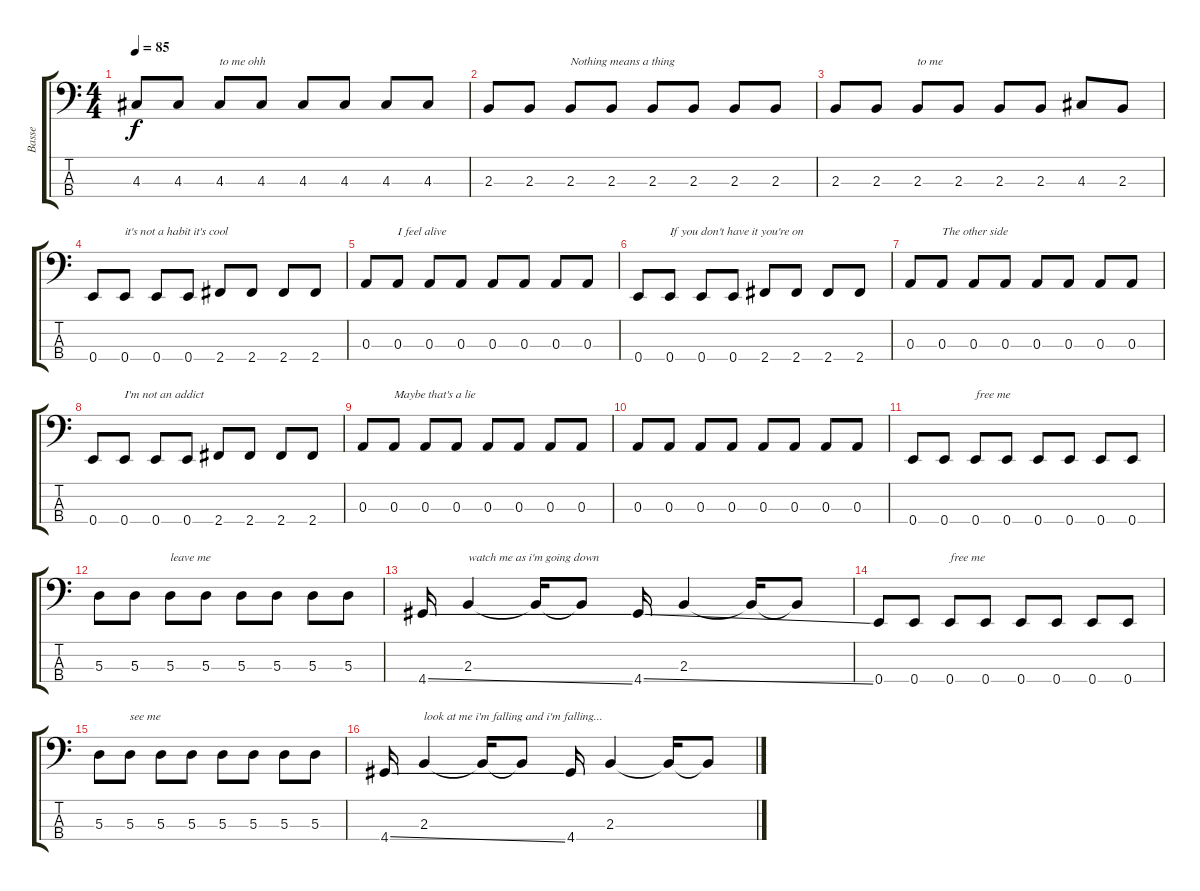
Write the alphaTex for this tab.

\track ("Basse" "Basse") {instrument electricbassfinger}
\staff {score tabs}
\tuning (G2 D2 A1 E1) {hide}
\ts (4 4)
\tempo 85
\clef f4
\ks c
4.3.8{dy f} 4.3.8 4.3.8{txt "to me ohh"} 4.3.8 4.3.8 4.3.8 4.3.8 4.3.8 |
2.3.8 2.3.8 2.3.8{txt "Nothing means a thing "} 2.3.8 2.3.8 2.3.8 2.3.8 2.3.8 |
2.3.8 2.3.8 2.3.8{txt "to me"} 2.3.8 2.3.8 2.3.8 4.3.8 2.3.8 |
0.4.8 0.4.8{txt "it's not a habit it's cool"} 0.4.8 0.4.8 2.4.8 2.4.8 2.4.8 2.4.8 |
0.3.8 0.3.8{txt "I feel alive"} 0.3.8 0.3.8 0.3.8 0.3.8 0.3.8 0.3.8 |
0.4.8 0.4.8{txt "If you don't have it you're on"} 0.4.8 0.4.8 2.4.8 2.4.8 2.4.8 2.4.8 |
0.3.8 0.3.8{txt "The other side"} 0.3.8 0.3.8 0.3.8 0.3.8 0.3.8 0.3.8 |
0.4.8 0.4.8{txt "I'm not an addict"} 0.4.8 0.4.8 2.4.8 2.4.8 2.4.8 2.4.8 |
0.3.8 0.3.8{txt "Maybe that's a lie"} 0.3.8 0.3.8 0.3.8 0.3.8 0.3.8 0.3.8 |
0.3.8 0.3.8 0.3.8 0.3.8 0.3.8 0.3.8 0.3.8 0.3.8 |
0.4.8 0.4.8 0.4.8{txt "free me"} 0.4.8 0.4.8 0.4.8 0.4.8 0.4.8 |
5.3.8 5.3.8 5.3.8{txt "leave me"} 5.3.8 5.3.8 5.3.8 5.3.8 5.3.8 |
4.4{ss}.16 2.3.4{txt "watch me as i'm going down"} 2.3{t}.16 2.3{t}.8 4.4{ss}.16 2.3.4 2.3{t}.16 2.3{t}.8 |
0.4.8 0.4.8 0.4.8{txt "free me"} 0.4.8 0.4.8 0.4.8 0.4.8 0.4.8 |
5.3.8 5.3.8{txt "see me"} 5.3.8 5.3.8 5.3.8 5.3.8 5.3.8 5.3.8 |
4.4{ss}.16 2.3.4{txt "look at me i'm falling and i'm falling..."} 2.3{t}.16 2.3{t}.8 4.4.16 2.3.4 2.3{t}.16 2.3{t}.8
